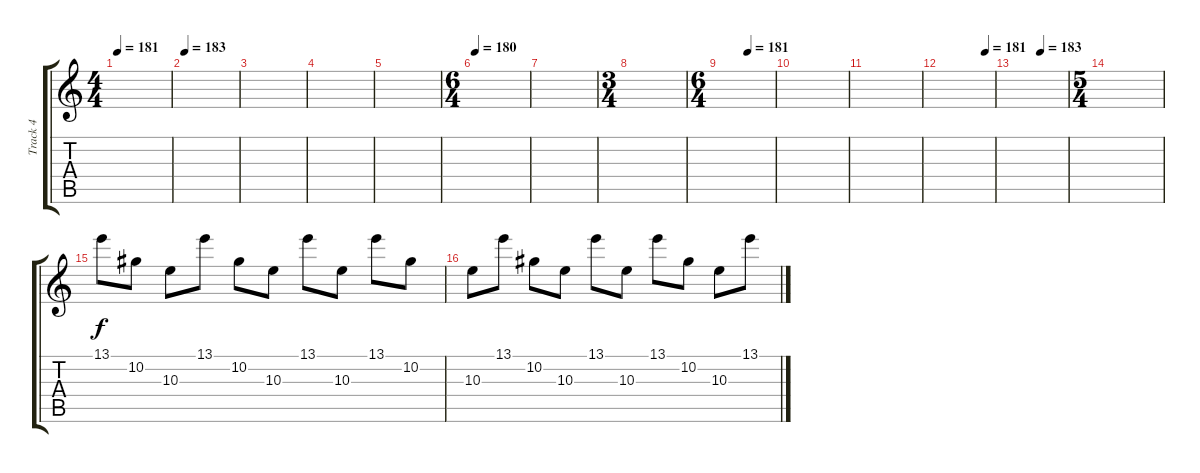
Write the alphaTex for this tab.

\track ("Track 4" "Track 4") {instrument distortionguitar}
\staff {score tabs}
\tuning (Eb4 Bb3 Gb3 Db3 Ab2 Db2) {hide}
\ts (4 4)
\tempo 181
\clef g2
\ks c
|
\tempo 183
|
|
|
|
\ts (6 4)
\tempo 180
|
|
\ts (3 4)
|
\ts (6 4)
\tempo (181 0.5)
|
|
|
\tempo (181 0.8333333333333334)
|
\tempo (183 0.5)
|
\ts (5 4)
|
13.1.8 10.2.8 10.3.8 13.1.8 10.2.8 10.3.8 13.1.8 10.3.8 13.1.8 10.2.8 |
10.3.8 13.1.8 10.2.8 10.3.8 13.1.8 10.3.8 13.1.8 10.2.8 10.3.8 13.1.8
